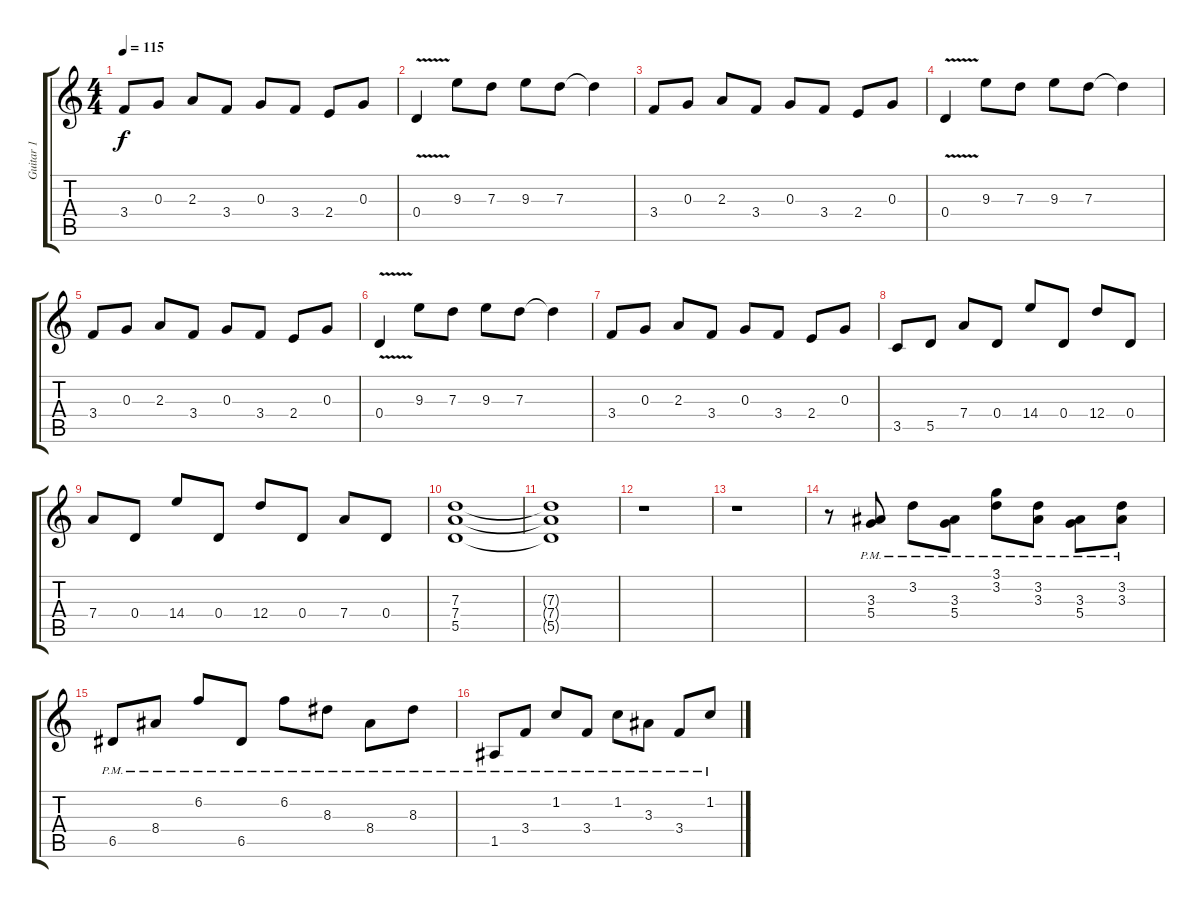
\track ("Guitar 1" "Guitar 1") {instrument overdrivenguitar}
\staff {score tabs}
\tuning (E4 B3 G3 D3 A2 E2) {hide}
\ts (4 4)
\tempo 115
\clef g2
\ks c
3.4.8{dy f} 0.3.8 2.3.8 3.4.8 0.3.8 3.4.8 2.4.8 0.3.8 |
0.4{v}.4 9.3.8 7.3.8 9.3.8 7.3.8 7.3{t}.4 |
3.4.8 0.3.8 2.3.8 3.4.8 0.3.8 3.4.8 2.4.8 0.3.8 |
0.4{v}.4 9.3.8 7.3.8 9.3.8 7.3.8 7.3{t}.4 |
3.4.8 0.3.8 2.3.8 3.4.8 0.3.8 3.4.8 2.4.8 0.3.8 |
0.4{v}.4 9.3.8 7.3.8 9.3.8 7.3.8 7.3{t}.4 |
3.4.8 0.3.8 2.3.8 3.4.8 0.3.8 3.4.8 2.4.8 0.3.8 |
3.5.8 5.5.8 7.4.8 0.4.8 14.4.8 0.4.8 12.4.8 0.4.8 |
7.4.8 0.4.8 14.4.8 0.4.8 12.4.8 0.4.8 7.4.8 0.4.8 |
(7.3 7.4 5.5).1 |
(7.3{t} 7.4{t} 5.5{t}).1 |
r.1 |
r.1 |
r.8 (3.3{pm} 5.4{pm}).8 3.2{pm}.8 (3.3{pm} 5.4{pm}).8 (3.1{pm} 3.2{pm}).8 (3.2{pm} 3.3{pm}).8 (3.3{pm} 5.4{pm}).8 (3.2{pm} 3.3{pm}).8 |
6.5{pm}.8 8.4{pm}.8 6.2{pm}.8 6.5{pm}.8 6.2{pm}.8 8.3{pm}.8 8.4{pm}.8 8.3{pm}.8 |
1.5{pm}.8 3.4{pm}.8 1.2{pm}.8 3.4{pm}.8 1.2{pm}.8 3.3{pm}.8 3.4{pm}.8 1.2{pm}.8
